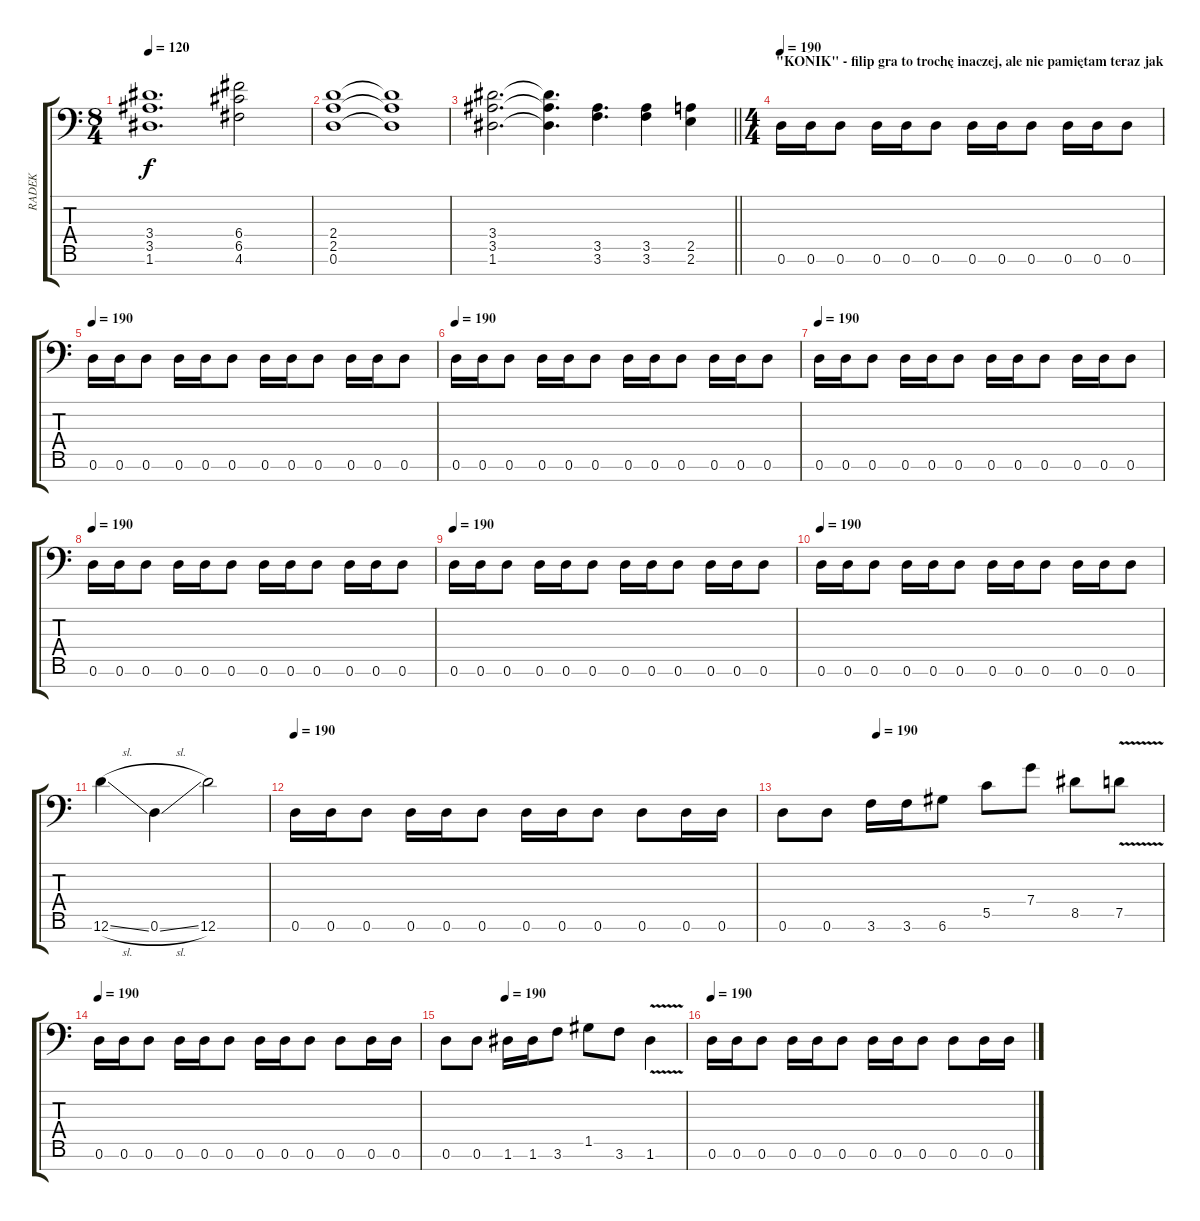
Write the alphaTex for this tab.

\track ("RADEK" "RADEK") {instrument distortionguitar}
\staff {score tabs}
\tuning (D4 A3 F3 C3 G2 D2 A1) {hide}
\ts (8 4)
\tempo 120
\clef f4
\ks c
(3.4 3.5 1.6).1{d dy f} (6.4 6.5 4.6).2 |
(2.4 2.5 0.6).1 (2.4{t} 2.5{t} 0.6{t}).1 |
\barLineRight lightlight
(3.4 3.5 1.6).2{d} (3.4{t} 3.5{t} 1.6{t}).4{d} (3.5 3.6).4{d} (3.5 3.6).4 (2.5 2.6).4 |
\ts (4 4)
\section ("" "\"KONIK\" - filip gra to trochę inaczej, ale nie pamiętam teraz jak")
\tempo 190
0.6.16 0.6.16 0.6.8 0.6.16 0.6.16 0.6.8 0.6.16 0.6.16 0.6.8 0.6.16 0.6.16 0.6.8 |
\tempo 190
0.6.16 0.6.16 0.6.8 0.6.16 0.6.16 0.6.8 0.6.16 0.6.16 0.6.8 0.6.16 0.6.16 0.6.8 |
\tempo 190
0.6.16 0.6.16 0.6.8 0.6.16 0.6.16 0.6.8 0.6.16 0.6.16 0.6.8 0.6.16 0.6.16 0.6.8 |
\tempo 190
0.6.16 0.6.16 0.6.8 0.6.16 0.6.16 0.6.8 0.6.16 0.6.16 0.6.8 0.6.16 0.6.16 0.6.8 |
\tempo 190
0.6.16 0.6.16 0.6.8 0.6.16 0.6.16 0.6.8 0.6.16 0.6.16 0.6.8 0.6.16 0.6.16 0.6.8 |
\tempo 190
0.6.16 0.6.16 0.6.8 0.6.16 0.6.16 0.6.8 0.6.16 0.6.16 0.6.8 0.6.16 0.6.16 0.6.8 |
\tempo 190
0.6.16 0.6.16 0.6.8 0.6.16 0.6.16 0.6.8 0.6.16 0.6.16 0.6.8 0.6.16 0.6.16 0.6.8 |
12.6{sl}.4 0.6{sl}.4 12.6.2 |
\tempo 190
0.6.16 0.6.16 0.6.8 0.6.16 0.6.16 0.6.8 0.6.16 0.6.16 0.6.8 0.6.8 0.6.16 0.6.16 |
\tempo (190 0.25)
0.6.8 0.6.8 3.6.16 3.6.16 6.6.8 5.5.8 7.4.8 8.5.8 7.5{v}.8 |
\tempo 190
0.6.16 0.6.16 0.6.8 0.6.16 0.6.16 0.6.8 0.6.16 0.6.16 0.6.8 0.6.8 0.6.16 0.6.16 |
\tempo (190 0.25)
0.6.8 0.6.8 1.6.16 1.6.16 3.6.8 1.5.8 3.6.8 1.6{v}.4 |
\tempo 190
0.6.16 0.6.16 0.6.8 0.6.16 0.6.16 0.6.8 0.6.16 0.6.16 0.6.8 0.6.8 0.6.16 0.6.16
